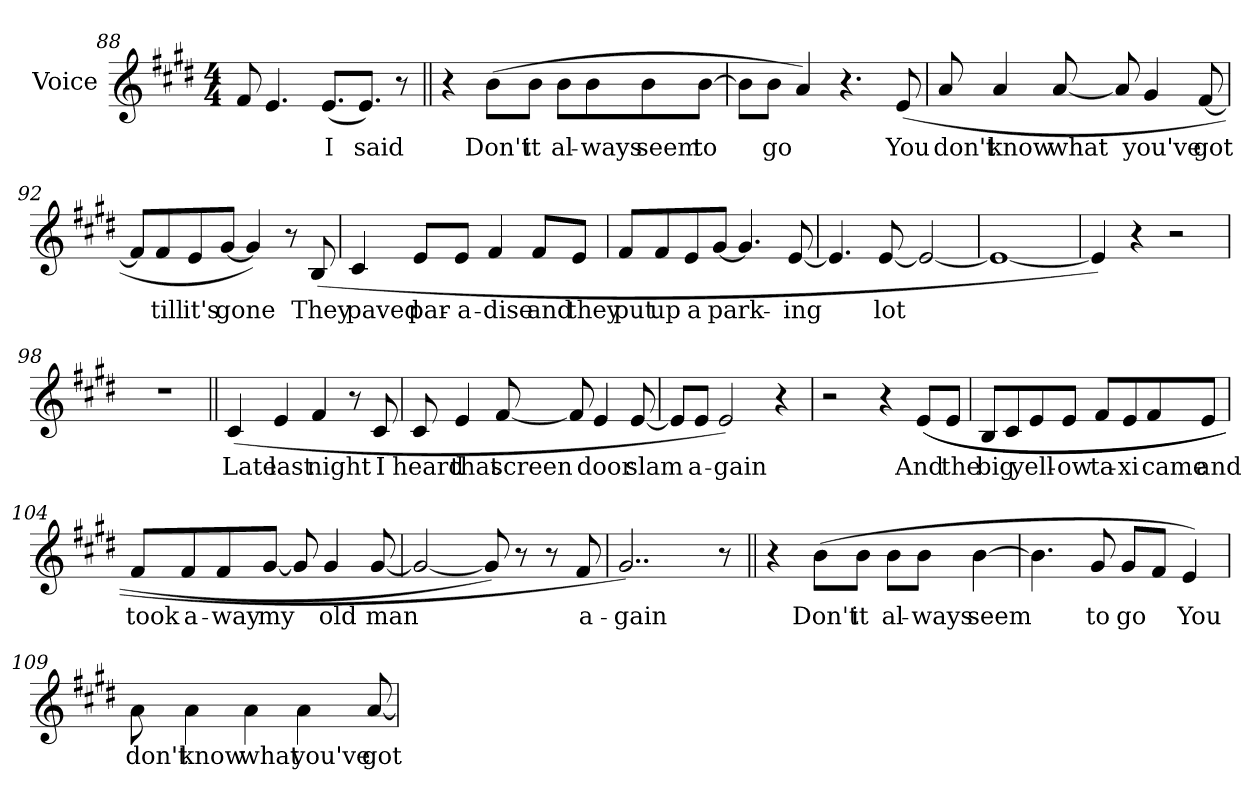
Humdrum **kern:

**kern	**text
*part1	*part1
*staff1	*staff1
*I"Voice	*
*I'Voice	*
!!LO:LB:g=z
*clefG2	*
*k[f#c#g#d#]	*
*E:	*
*M4/4	*
=88	=88
8f#i/	.
4.ei/	.
!	!LO:LY:b:color=#000000
(8.ei/L	I
!	!LO:LY:b:color=#000000
8.ei/J)	said
8r	.
=89||	=89||
4r	.
!	!LO:LY:b:color=#000000
(8bi\L	Don't
!	!LO:LY:b:color=#000000
8bi\J	it
!	!LO:LY:b:color=#000000
8bi\L	al-
!	!LO:LY:b:color=#000000
8bi\	-ways
!	!LO:LY:b:color=#000000
8bi\	seem
!	!LO:LY:b:color=#000000
[8bi\J	to
=90	=90
8bi\L]	.
!	!LO:LY:b:color=#000000
8bi\J	go
4ai/)	.
4.r	.
!	!LO:LY:b:color=#000000
(8ei/	You
=91	=91
!	!LO:LY:b:color=#000000
8ai/	don't
!	!LO:LY:b:color=#000000
4ai/	know
!	!LO:LY:b:color=#000000
[8ai/	what
8ai/]	.
!	!LO:LY:b:color=#000000
4g#i/	you've
!	!LO:LY:b:color=#000000
[8f#i/	got
!!LO:LB:g=z
=92	=92
8f#i/L]	.
!	!LO:LY:b:color=#000000
8f#i/	till
!	!LO:LY:b:color=#000000
8ei/	it's
!	!LO:LY:b:color=#000000
[8g#i/J	gone
4g#i/])	.
8r	.
!	!LO:LY:b:color=#000000
(8Bi/	They
=93	=93
!	!LO:LY:b:color=#000000
4c#i/	paved
!	!LO:LY:b:color=#000000
8ei/L	par-
!	!LO:LY:b:color=#000000
8ei/J	-a-
!	!LO:LY:b:color=#000000
4f#i/	-dise
!	!LO:LY:b:color=#000000
8f#i/L	and
!	!LO:LY:b:color=#000000
8ei/J	they
=94	=94
!	!LO:LY:b:color=#000000
8f#i/L	put
!	!LO:LY:b:color=#000000
8f#i/	up
!	!LO:LY:b:color=#000000
8ei/	a
!	!LO:LY:b:color=#000000
[8g#i/J	park-
4.g#i/]	.
!	!LO:LY:b:color=#000000
[8ei/	-ing
=95	=95
4.ei/]	.
!	!LO:LY:b:color=#000000
[8ei/	lot
2ei/_	.
=96	=96
1ei_	.
!!LO:PB:g=z
=97	=97
4ei/])	.
4r	.
2r	.
=98	=98
1r	.
=99||	=99||
!	!LO:LY:b:color=#000000
(4c#i/	Late
!	!LO:LY:b:color=#000000
4ei/	last
!	!LO:LY:b:color=#000000
4f#i/	night
8r	.
!	!LO:LY:b:color=#000000
8c#i/	I
=100	=100
!	!LO:LY:b:color=#000000
8c#i/	heard
!	!LO:LY:b:color=#000000
4ei/	that
!	!LO:LY:b:color=#000000
[8f#i/	screen
8f#i/]	.
!	!LO:LY:b:color=#000000
4ei/	door
!	!LO:LY:b:color=#000000
[8ei/	slam
=101	=101
8ei/L]	.
!	!LO:LY:b:color=#000000
8ei/J	a-
!	!LO:LY:b:color=#000000
2ei/)	-gain
4r	.
!!LO:LB:g=z
=102	=102
2r	.
4r	.
!	!LO:LY:b:color=#000000
((8ei/L	And
!	!LO:LY:b:color=#000000
8ei/J	the
=103	=103
!	!LO:LY:b:color=#000000
8Bi/L	big
8c#i/	.
!	!LO:LY:b:color=#000000
8ei/	yell-
!	!LO:LY:b:color=#000000
8ei/J	-ow
!	!LO:LY:b:color=#000000
8f#i/L	ta-
!	!LO:LY:b:color=#000000
8ei/	-xi
!	!LO:LY:b:color=#000000
8f#i/	came
!	!LO:LY:b:color=#000000
8ei/J	and
=104	=104
!	!LO:LY:b:color=#000000
8f#i/L	took
!	!LO:LY:b:color=#000000
8f#i/	a-
!	!LO:LY:b:color=#000000
8f#i/	-way
!	!LO:LY:b:color=#000000
[8g#i/J	my
8g#i/]	.
!	!LO:LY:b:color=#000000
4g#i/	old
!	!LO:LY:b:color=#000000
[8g#i/	man
=105	=105
2g#i/_	.
8g#i/])	.
8r	.
8r	.
!	!LO:LY:b:color=#000000
8f#i/	a-
!!LO:LB:g=z
=106	=106
!	!LO:LY:b:color=#000000
2..g#i/)	-gain
8r	.
=107||	=107||
4r	.
!	!LO:LY:b:color=#000000
(8bi\L	Don't
!	!LO:LY:b:color=#000000
8bi\J	it
!	!LO:LY:b:color=#000000
8bi\L	al-
!	!LO:LY:b:color=#000000
8bi\J	-ways
!	!LO:LY:b:color=#000000
[4bi\	seem
=108	=108
4.bi\]	.
!	!LO:LY:b:color=#000000
8g#i/	to
!	!LO:LY:b:color=#000000
8g#i/L	go
8f#i/J	.
!	!LO:LY:b:color=#000000
4ei/)	You
=109	=109
!	!LO:LY:b:color=#000000
8ai\	don't
!	!LO:LY:b:color=#000000
4ai\	know
!	!LO:LY:b:color=#000000
4ai\	what
!	!LO:LY:b:color=#000000
4ai\	you've
!	!LO:LY:b:color=#000000
[8ai/	got
=	=
*-	*-
